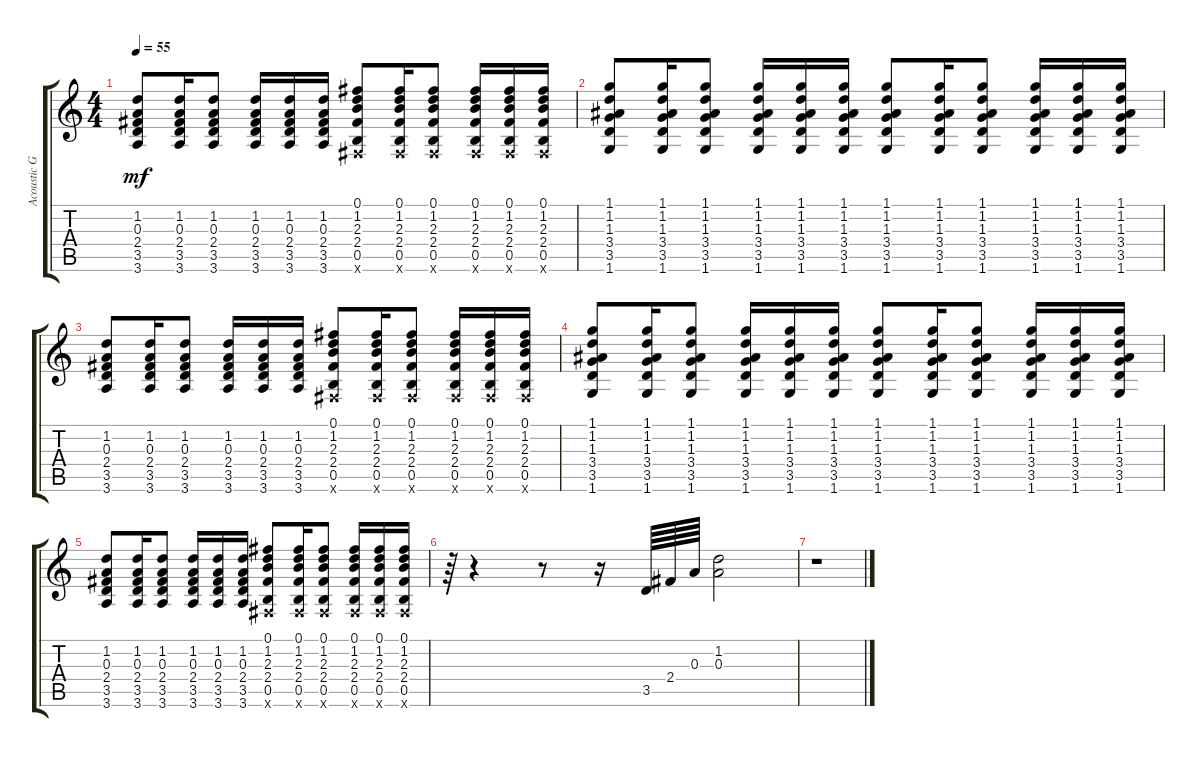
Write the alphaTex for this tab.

\track ("Acoustic Guitar" "Acoustic G") {instrument acousticguitarnylon}
\staff {score tabs}
\tuning (Gb4 Db4 A3 E3 B2 Gb2) {hide}
\ts (4 4)
\tempo 55
\clef g2
\ks c
(1.2 0.3 2.4 3.5 3.6).8{dy mf} (1.2 0.3 2.4 3.5 3.6).16 (1.2 0.3 2.4 3.5 3.6).8 (1.2 0.3 2.4 3.5 3.6).16 (1.2 0.3 2.4 3.5 3.6).16 (1.2 0.3 2.4 3.5 3.6).16 (0.1 1.2 2.3 2.4 0.5 0.6{x}).8 (0.1 1.2 2.3 2.4 0.5 0.6{x}).16 (0.1 1.2 2.3 2.4 0.5 0.6{x}).8 (0.1 1.2 2.3 2.4 0.5 0.6{x}).16 (0.1 1.2 2.3 2.4 0.5 0.6{x}).16 (0.1 1.2 2.3 2.4 0.5 0.6{x}).16 |
(1.1 1.2 1.3 3.4 3.5 1.6).8 (1.1 1.2 1.3 3.4 3.5 1.6).16 (1.1 1.2 1.3 3.4 3.5 1.6).8 (1.1 1.2 1.3 3.4 3.5 1.6).16 (1.1 1.2 1.3 3.4 3.5 1.6).16 (1.1 1.2 1.3 3.4 3.5 1.6).16 (1.1 1.2 1.3 3.4 3.5 1.6).8 (1.1 1.2 1.3 3.4 3.5 1.6).16 (1.1 1.2 1.3 3.4 3.5 1.6).8 (1.1 1.2 1.3 3.4 3.5 1.6).16 (1.1 1.2 1.3 3.4 3.5 1.6).16 (1.1 1.2 1.3 3.4 3.5 1.6).16 |
(1.2 0.3 2.4 3.5 3.6).8 (1.2 0.3 2.4 3.5 3.6).16 (1.2 0.3 2.4 3.5 3.6).8 (1.2 0.3 2.4 3.5 3.6).16 (1.2 0.3 2.4 3.5 3.6).16 (1.2 0.3 2.4 3.5 3.6).16 (0.1 1.2 2.3 2.4 0.5 0.6{x}).8 (0.1 1.2 2.3 2.4 0.5 0.6{x}).16 (0.1 1.2 2.3 2.4 0.5 0.6{x}).8 (0.1 1.2 2.3 2.4 0.5 0.6{x}).16 (0.1 1.2 2.3 2.4 0.5 0.6{x}).16 (0.1 1.2 2.3 2.4 0.5 0.6{x}).16 |
(1.1 1.2 1.3 3.4 3.5 1.6).8 (1.1 1.2 1.3 3.4 3.5 1.6).16 (1.1 1.2 1.3 3.4 3.5 1.6).8 (1.1 1.2 1.3 3.4 3.5 1.6).16 (1.1 1.2 1.3 3.4 3.5 1.6).16 (1.1 1.2 1.3 3.4 3.5 1.6).16 (1.1 1.2 1.3 3.4 3.5 1.6).8 (1.1 1.2 1.3 3.4 3.5 1.6).16 (1.1 1.2 1.3 3.4 3.5 1.6).8 (1.1 1.2 1.3 3.4 3.5 1.6).16 (1.1 1.2 1.3 3.4 3.5 1.6).16 (1.1 1.2 1.3 3.4 3.5 1.6).16 |
(1.2 0.3 2.4 3.5 3.6).8 (1.2 0.3 2.4 3.5 3.6).16 (1.2 0.3 2.4 3.5 3.6).8 (1.2 0.3 2.4 3.5 3.6).16 (1.2 0.3 2.4 3.5 3.6).16 (1.2 0.3 2.4 3.5 3.6).16 (0.1 1.2 2.3 2.4 0.5 0.6{x}).8 (0.1 1.2 2.3 2.4 0.5 0.6{x}).16 (0.1 1.2 2.3 2.4 0.5 0.6{x}).8 (0.1 1.2 2.3 2.4 0.5 0.6{x}).16 (0.1 1.2 2.3 2.4 0.5 0.6{x}).16 (0.1 1.2 2.3 2.4 0.5 0.6{x}).16 |
r.64 r.4 r.8 r.16 3.5.64 2.4.64 0.3.64 (1.2 0.3).2 |
r.1
